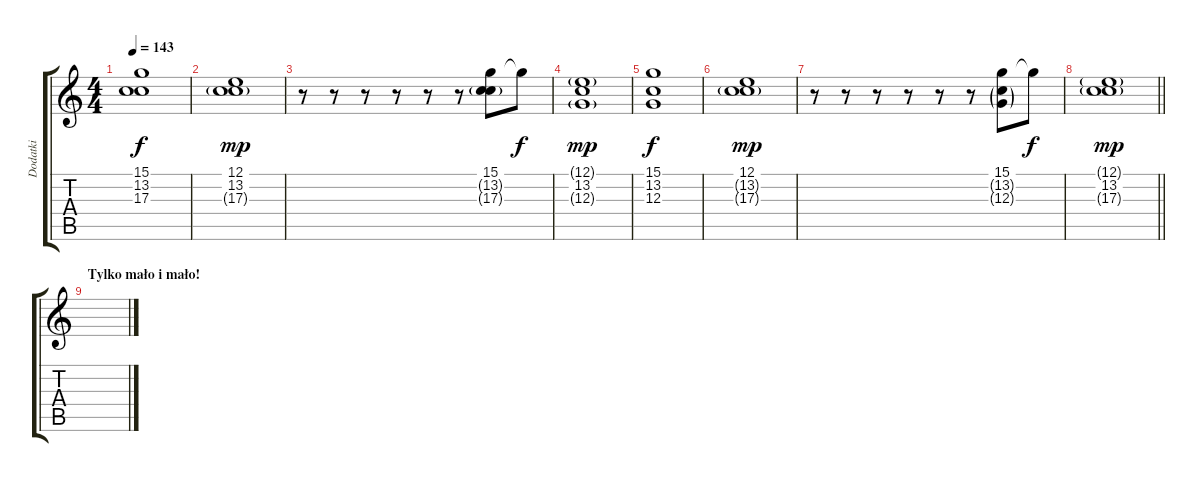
\track ("Dodatki" "Dodatki") {instrument stringensemble1}
\staff {score tabs}
\tuning (E4 B3 G3 D3 A2 E2) {hide}
\ts (4 4)
\tempo 143
\clef g2
\ks c
(15.1 13.2 17.3).1{dy f} |
(12.1 13.2 17.3{g}).1{dy mp} |
r.8 r.8 r.8 r.8 r.8 r.8 (15.1 13.2{g} 17.3{g}).8 15.1{t}.8{dy f} |
(12.1{g} 13.2 12.3{g}).1{dy mp} |
(15.1 13.2 12.3).1{dy f} |
(12.1 13.2{g} 17.3{g}).1{dy mp} |
r.8 r.8 r.8 r.8 r.8 r.8 (15.1 13.2{g} 12.3{g}).8 15.1{t}.8{dy f} |
\barLineRight lightlight
(12.1{g} 13.2 17.3{g}).1{dy mp} |
\section ("" "Tylko mało i mało!")
